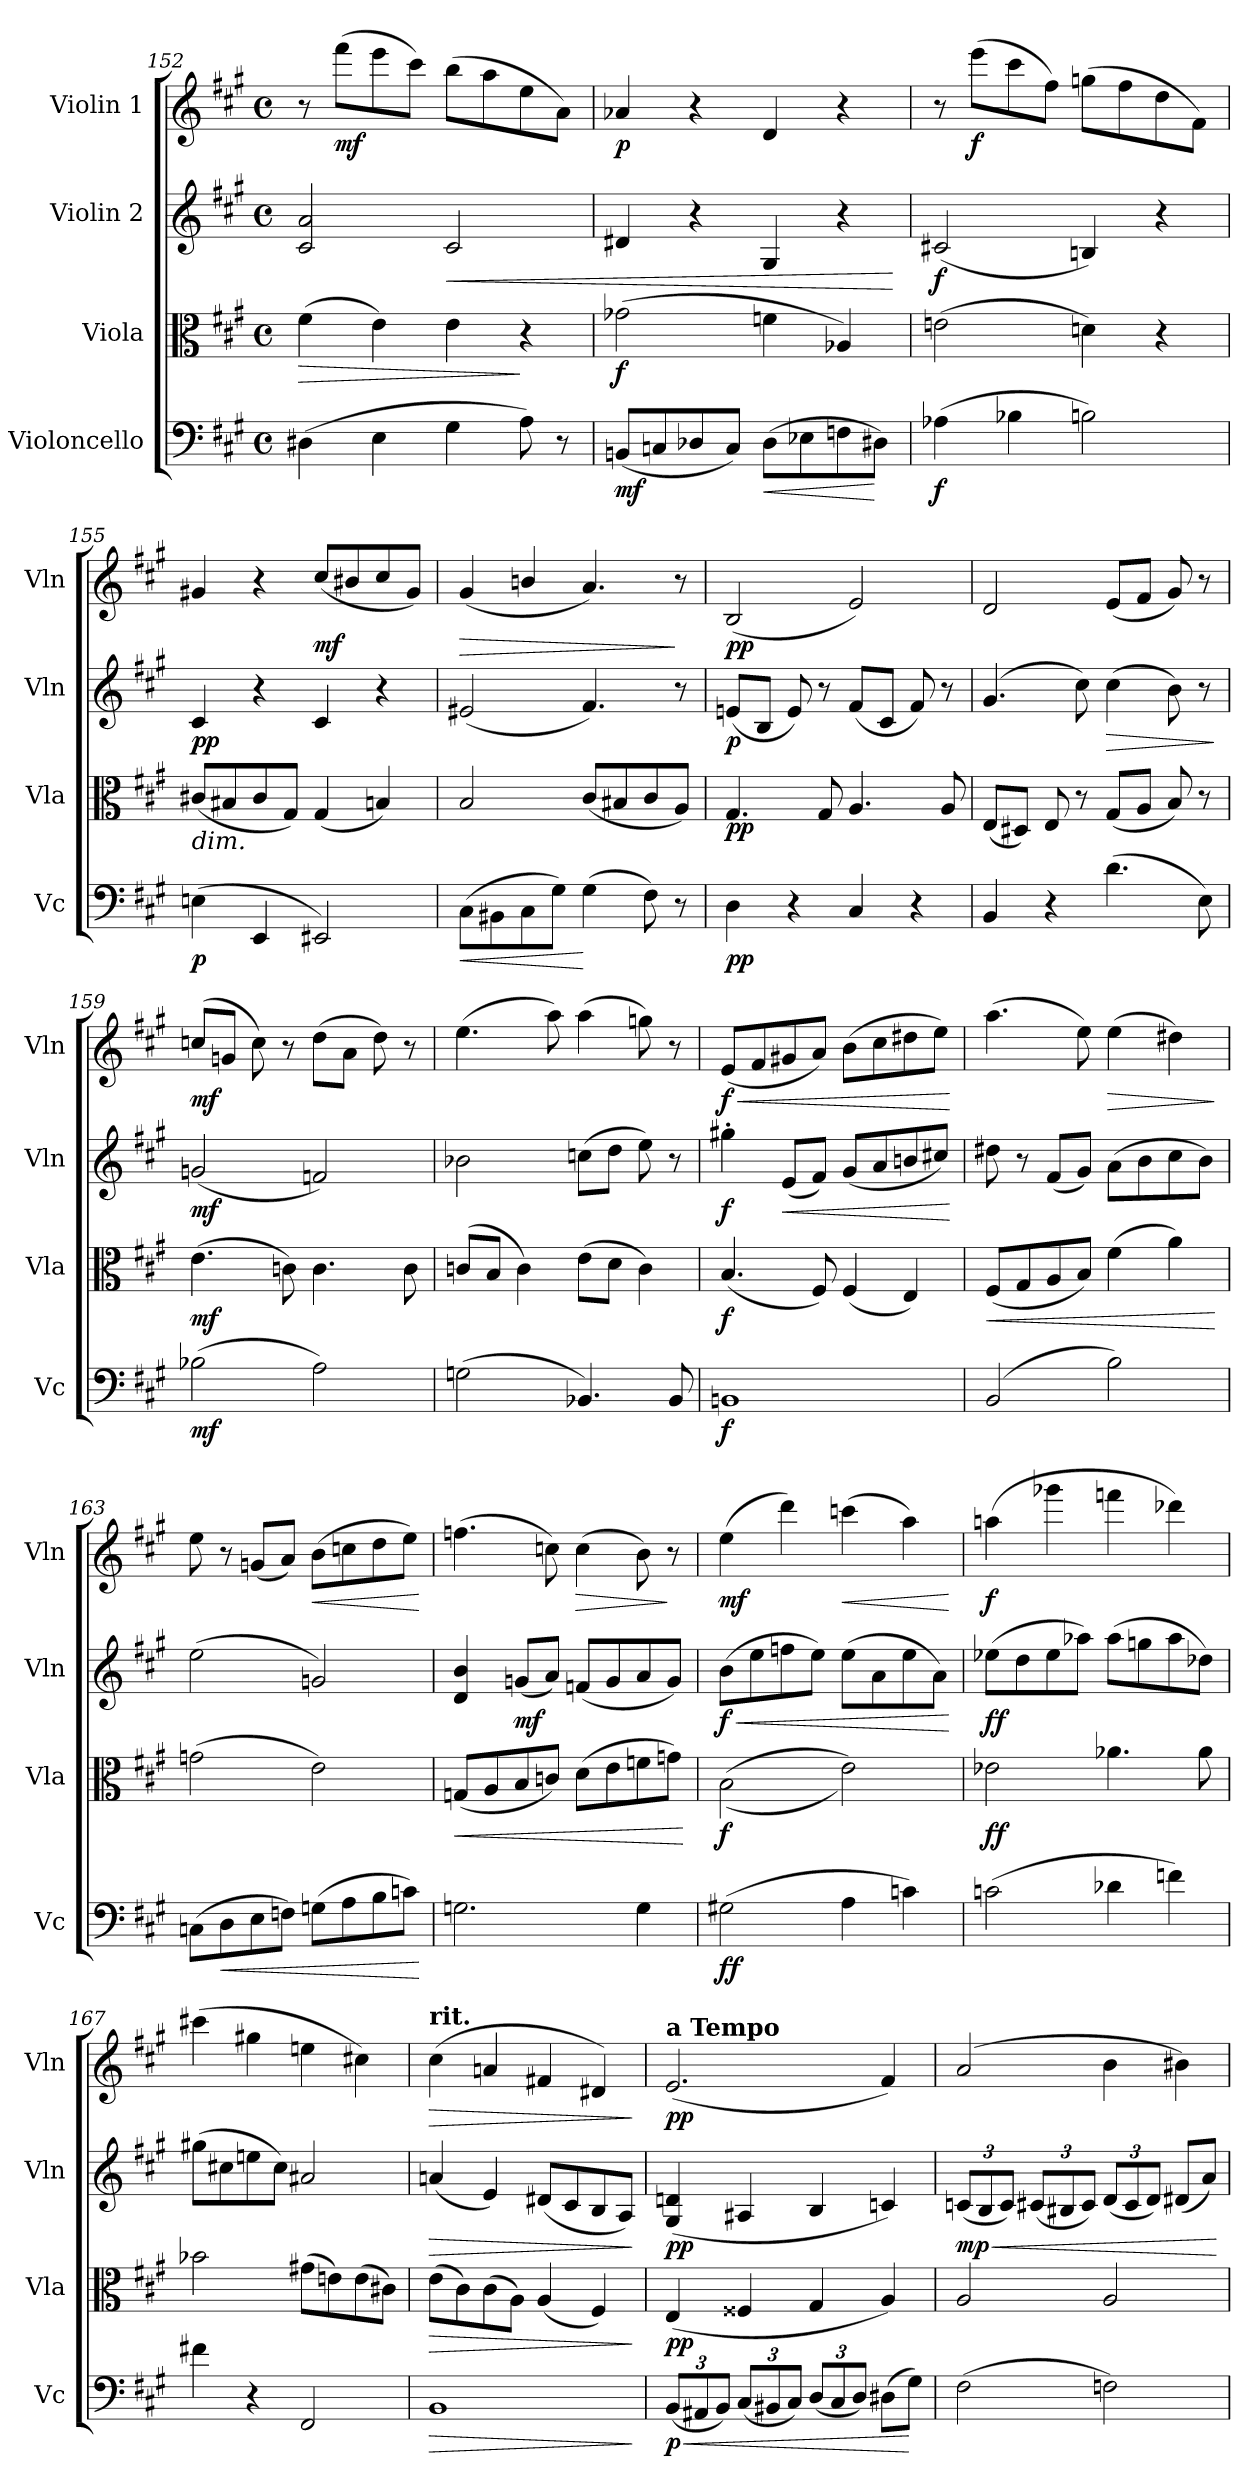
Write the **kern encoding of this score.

**kern	**dynam	**kern	**dynam	**kern	**dynam	**kern	**dynam
*part4	*part4	*part3	*part3	*part2	*part2	*part1	*part1
*staff4	*staff4	*staff3	*staff3	*staff2	*staff2	*staff1	*staff1
*I"Violoncello	*	*I"Viola	*	*I"Violin 2	*	*I"Violin 1	*
*I'Vc	*	*I'Vla	*	*I'Vln	*	*I'Vln	*
*clefF4	*	*clefC3	*	*clefG2	*	*clefG2	*
*k[f#c#g#]	*	*k[f#c#g#]	*	*k[f#c#g#]	*	*k[f#c#g#]	*
*M4/4	*	*M4/4	*	*M4/4	*	*M4/4	*
*met(c)	*	*met(c)	*	*met(c)	*	*met(c)	*
=152	=152	=152	=152	=152	=152	=152	=152
!	!	!	!LO:HP:b	!	!	!	!
(>4D#X\	.	(>4f#\	>	2c#/ 2a/	.	8r	.
!	!	!	!	!	!	!	!LO:DY:b
.	.	.	.	.	.	(>8fff#\L	mf
4E\	.	4e\)	.	.	.	8eee\	.
.	.	.	.	.	.	8ccc#\J)	.
!	!	!	!	!	!LO:HP:b	!	!
4G#\	.	4e\	.	2c#/	<	(8bb\L	.
.	.	.	.	.	.	8aa\	.
8A\)	.	4r	]	.	.	8ee\	.
8r	.	.	.	.	.	8a\J)	.
=153	=153	=153	=153	=153	=153	=153	=153
!	!LO:DY:b	!	!LO:DY:b	!	!	!	!LO:DY:b
(<8BBn/L	mf	(>2g-X\	f	4d#X/	.	4a-X/	p
8Cn/	.	.	.	.	.	.	.
8D-X/	.	.	.	4r	.	4r	.
8C/J)	.	.	.	.	.	.	.
!	!LO:HP:b	!	!	!	!	!	!
(8D-\L	<	4fn\	.	4G#/	.	4d/	.
8E-X\	.	.	.	.	.	.	.
8Fn\	.	4A-X/)	.	4r	.	4r	.
8D#X\J)	[	.	.	.	.	.	.
.	.	.	.	.	[	.	.
!!LO:PB:g=z
=154	=154	=154	=154	=154	=154	=154	=154
!	!LO:DY:b	!	!	!	!LO:DY:b	!	!
(4A-X\	f	(>2en\	.	(<2c#X/	f	8r	.
!	!	!	!	!	!	!	!LO:DY:b
.	.	.	.	.	.	(>8eee\L	f
4B-X\	.	.	.	.	.	8ccc#\	.
.	.	.	.	.	.	8ff#\J)	.
2Bn\)	.	4dn\)	.	4Bn/)	.	(8ggn\L	.
.	.	.	.	.	.	8ff#\	.
.	.	4r	.	4r	.	8dd\	.
.	.	.	.	.	.	8f#\J)	.
=155	=155	=155	=155	=155	=155	=155	=155
!	!	!LO:TX:b:i:t=dim.	!	!	!	!	!
!	!LO:DY:b	!	!	!	!LO:DY:b	!	!
(4En\	p	(<8c#X/L	.	4c#/	pp	4g#X/	.
.	.	8B#X/	.	.	.	.	.
4EE/	.	8c#/	.	4r	.	4r	.
.	.	8G#/J)	.	.	.	.	.
!	!	!	!	!	!	!	!LO:DY:b
2EE#X/)	.	(<4G#/	.	4c#/	.	(<8cc#/L	mf
.	.	.	.	.	.	8b#X/	.
.	.	4Bn/)	.	4r	.	8cc#/	.
.	.	.	.	.	.	8g#/J)	.
=156	=156	=156	=156	=156	=156	=156	=156
!	!LO:HP:b	!	!	!	!	!	!LO:HP:b
(8C#\L	<	2B/	.	(<2e#X/	.	(<4g#/	>
8BB#X\	.	.	.	.	.	.	.
8C#\	.	.	.	.	.	4bn/	.
8G#\J)	.	.	.	.	.	.	.
(4G#\	[	(<8c#/L	.	4.f#/)	.	4.a/)	.
.	.	8B#X/	.	.	.	.	.
8F#\)	.	8c#/	.	.	.	.	.
8r	.	8A/J)	.	8r	.	8r	]
!!LO:LB:g=z
=157	=157	=157	=157	=157	=157	=157	=157
!	!LO:DY:b	!	!LO:DY:b	!	!LO:DY:b	!	!LO:DY:b
4D\	pp	4.G#/	pp	(<8en/L	p	(2B/	pp
.	.	.	.	8B/J	.	.	.
4r	.	.	.	8e/)	.	.	.
.	.	8G#/	.	8r	.	.	.
4C#/	.	4.A/	.	(<8f#/L	.	2e/)	.
.	.	.	.	8c#/J	.	.	.
4r	.	.	.	8f#/)	.	.	.
.	.	8A/	.	8r	.	.	.
=158	=158	=158	=158	=158	=158	=158	=158
4BB/	.	(<8E/L	.	(>4.g#/	.	2d/	.
.	.	8D#X/J)	.	.	.	.	.
4r	.	8E/	.	.	.	.	.
.	.	8r	.	8cc#\)	.	.	.
!	!	!	!	!	!LO:HP:b	!	!
(4.d\	.	(<8G#/L	.	(4cc#\	>	(8e/L	.
.	.	8A/J	.	.	.	8f#/J	.
.	.	8B/)	.	8b\)	.	8g#/)	.
8E\)	.	8r	.	8r	.	8r	.
.	.	.	.	.	]	.	.
=159	=159	=159	=159	=159	=159	=159	=159
!	!LO:DY:b	!	!LO:DY:b	!	!LO:DY:b	!	!LO:DY:b
(2B-X\	mf	(>4.e\	mf	(<2gn/	mf	(8ccn/L	mf
.	.	.	.	.	.	8gn/J	.
.	.	.	.	.	.	8cc\)	.
.	.	8cn\)	.	.	.	8r	.
2A\)	.	4.c\	.	2fn/)	.	(8dd\L	.
.	.	.	.	.	.	8a\J	.
.	.	.	.	.	.	8dd\)	.
.	.	8c\	.	.	.	8r	.
=160	=160	=160	=160	=160	=160	=160	=160
(2Gn\	.	(>8cn/L	.	2b-X\	.	(4.ee\	.
.	.	8B/J	.	.	.	.	.
.	.	4c\)	.	.	.	.	.
.	.	.	.	.	.	8aa\)	.
4.BB-X/)	.	(>8e\L	.	(>8ccn\L	.	(4aa\	.
.	.	8d\J	.	8dd\J	.	.	.
.	.	4c\)	.	8ee\)	.	8ggn\)	.
8BB-/	.	.	.	8r	.	8r	.
=161	=161	=161	=161	=161	=161	=161	=161
!	!LO:DY:b	!	!LO:DY:b	!	!LO:DY:b	!	!LO:HP:b
!	!	!	!	!	!	!	!LO:DY:n=1:b
1BBn	f	(<4.B/	f	4gg#X'\	f	(8e/L	< f
.	.	.	.	.	.	8f#/	.
!	!	!	!	!	!LO:HP:b	!	!
.	.	.	.	(<8e/L	<	8g#X/	.
.	.	8F#/)	.	8f#/J)	.	8a/J)	.
.	.	(<4F#/	.	(<8g#/L	.	(8b\L	.
.	.	.	.	8a/	.	8cc#\	.
.	.	4E/)	.	8bn/	.	8dd#X\	.
.	.	.	.	8cc#X/J)	.	8ee\J)	.
.	.	.	.	.	[	.	[
!!LO:LB:g=z
=162	=162	=162	=162	=162	=162	=162	=162
!	!	!	!LO:HP:b	!	!	!	!
(2BB/	.	(<8F#/L	<	8dd#X\	.	(4.aa\	.
.	.	8G#/	.	8r	.	.	.
.	.	8A/	.	(<8f#/L	.	.	.
.	.	8B/J)	.	8g#/J)	.	8ee\)	.
!	!	!	!	!	!	!	!LO:HP:b
2B\)	.	(>4f#\	.	(>8a\L	.	(4ee\	>
.	.	.	.	8b\	.	.	.
.	.	4a\)	.	8cc#\	.	4dd#X\)	.
.	.	.	.	8b\J)	.	.	.
.	.	.	[	.	.	.	]
=163	=163	=163	=163	=163	=163	=163	=163
!	!	!	!LO:DY:b	!	!	!	!
!	!	!	!LO:DY:n=1:b	!	!LO:DY:b	!	!
!	!	!	!	!	!LO:DY:n=1:b	!	!LO:DY:b
!	!	!	!	!	!	!	!LO:DY:n=1:b
(8Cn\L	.	(>2gn\	pp other-dynamics	(>2ee\	pp other-dynamics	8ee\	p other-dynamics
!	!LO:HP:b	!	!	!	!	!	!
!	!LO:DY:n=1:b	!	!	!	!	!	!
!	!LO:DY:n=2:b	!	!	!	!	!	!
8D\	< p other-dynamics	.	.	.	.	8r	.
8E\	.	.	.	.	.	(8gn/L	.
8Fn\J)	.	.	.	.	.	8a/J)	.
!	!	!	!	!	!	!	!LO:HP:b
(8Gn\L	.	2e\)	.	2gn/)	.	(8b\L	<
8A\	.	.	.	.	.	8ccn\	.
8B\	.	.	.	.	.	8dd\	.
8cn\J)	.	.	.	.	.	8ee\J)	.
.	[	.	.	.	.	.	[
=164	=164	=164	=164	=164	=164	=164	=164
!	!	!	!LO:HP:b	!	!	!	!
2.Gn\	.	(<8Gn/L	<	4d/ 4b/	.	(4.ffn\	.
.	.	8A/	.	.	.	.	.
!	!	!	!	!	!LO:DY:b	!	!
.	.	8B/	.	(<8gn/L	mf	.	.
.	.	8cn/J)	.	8a/J)	.	8ccn\)	.
!	!	!	!	!	!	!	!LO:HP:b
.	.	(>8d\L	.	(<8fn/L	.	(4cc\	>
.	.	8e\	.	8g/	.	.	.
4G\	.	8fn\	.	8a/	.	8b\)	.
.	.	8gn\J)	.	8g/J)	.	8r	]
.	.	.	[	.	.	.	.
!!LO:LB:g=z
=165	=165	=165	=165	=165	=165	=165	=165
!	!LO:DY:b	!	!LO:DY:b	!	!LO:HP:b	!	!
!	!	!	!	!	!LO:DY:n=1:b	!	!LO:DY:b
(2G#X\	ff	(>(>2B\	f	(>8b\L	< f	(4ee\	mf
.	.	.	.	8ee\	.	.	.
.	.	.	.	8ffn\	.	4ddd\)	.
.	.	.	.	8ee\J)	.	.	.
!	!	!	!	!	!	!	!LO:HP:b
4A\	.	2e\))	.	(8ee\L	.	(4cccn\	<
.	.	.	.	8a\	.	.	.
4cn\)	.	.	.	8ee\	.	4aa\)	.
.	.	.	.	8a\J)	.	.	.
.	.	.	.	.	[	.	[
=166	=166	=166	=166	=166	=166	=166	=166
!	!	!	!LO:DY:b	!	!LO:DY:b	!	!LO:DY:b
(2cn\	.	2e-X\	ff	(>8ee-X\L	ff	(4aan\	f
.	.	.	.	8dd\	.	.	.
.	.	.	.	8ee-\	.	4ggg-X\	.
.	.	.	.	8aa-X\J)	.	.	.
4d-X\	.	4.a-X\	.	(>8aa-\L	.	4fffn\	.
.	.	.	.	8ggn\	.	.	.
4fn\)	.	.	.	8aa-\	.	4ddd-X\)	.
.	.	8a-\	.	8dd-X\J)	.	.	.
=167	=167	=167	=167	=167	=167	=167	=167
4f#X\	.	2b-X\	.	(>8gg#X\L	.	(4ccc#X\	.
.	.	.	.	8cc#X\	.	.	.
4r	.	.	.	8een\	.	4gg#X\	.
.	.	.	.	8cc#\J)	.	.	.
2FF#/	.	(>8g#X\L	.	2a#X/	.	4een\	.
.	.	8en\)	.	.	.	.	.
.	.	(>8e\	.	.	.	4cc#X\)	.
.	.	8c#X\J)	.	.	.	.	.
=168	=168	=168	=168	=168	=168	=168	=168
!	!	!	!	!	!	!LO:TX:a:B:t=rit.	!
!	!LO:HP:b	!	!LO:HP:b	!	!LO:HP:b	!	!LO:HP:b
1BB	>	(>8e\L	>	(<4an/	>	(4cc#\	>
.	.	8c#\)	.	.	.	.	.
.	.	(>8c#\	.	4e/)	.	4an/	.
.	.	8A\J)	.	.	.	.	.
.	.	(4A/	.	(<8d#X/L	.	4f#X/	.
.	.	.	.	8c#/	.	.	.
.	.	4F#/)	.	8B/	.	4d#X/)	.
.	.	.	.	8A/J)	.	.	.
.	]	.	]	.	]	.	]
=169	=169	=169	=169	=169	=169	=169	=169
*Xbrackettup	*	*	*	*	*	*	*
!	!	!	!	!	!	!LO:TX:a:B:t=a Tempo	!
!	!LO:HP:b	!	!	!	!	!	!
!	!LO:DY:n=1:b	!	!LO:DY:b	!	!LO:DY:b	!	!LO:DY:b
(12BB/L	< p	(4E/	pp	(<4G#/ 4dn/	pp	(2.e/	pp
12AA#X/	.	.	.	.	.	.	.
12BB/J)	.	.	.	.	.	.	.
(12C#/L	.	4F##X/	.	4A#X/	.	.	.
12BB#X/	.	.	.	.	.	.	.
12C#/J)	.	.	.	.	.	.	.
(12D/L	.	4G#/	.	4B/	.	.	.
12C#/	.	.	.	.	.	.	.
12D/J)	.	.	.	.	.	.	.
(8D#X\L	.	4A/)	.	4cn/)	.	4f#/)	.
8G#\J)	[	.	.	.	.	.	.
!!LO:LB:g=z
=170	=170	=170	=170	=170	=170	=170	=170
*	*	*	*	*Xbrackettup	*	*	*
!	!	!	!	!	!LO:HP:b	!	!
!	!	!	!	!	!LO:DY:n=1:b	!	!
(2F#\	.	2A/	.	(<12cn/L	< mp	(2a/	.
.	.	.	.	12B/	.	.	.
.	.	.	.	12c/J)	.	.	.
.	.	.	.	(12c#X/L	.	.	.
.	.	.	.	12B#X/	.	.	.
.	.	.	.	12c#/J)	.	.	.
2Fn\)	.	2A/	.	(<12d/L	.	4b\	.
.	.	.	.	12c#/	.	.	.
.	.	.	.	12d/J)	.	.	.
.	.	.	.	(<8d#X/L	.	4b#X\)	.
.	.	.	.	8a/J)	.	.	.
.	.	.	.	.	[	.	.
=	=	=	=	=	=	=	=
*-	*-	*-	*-	*-	*-	*-	*-
